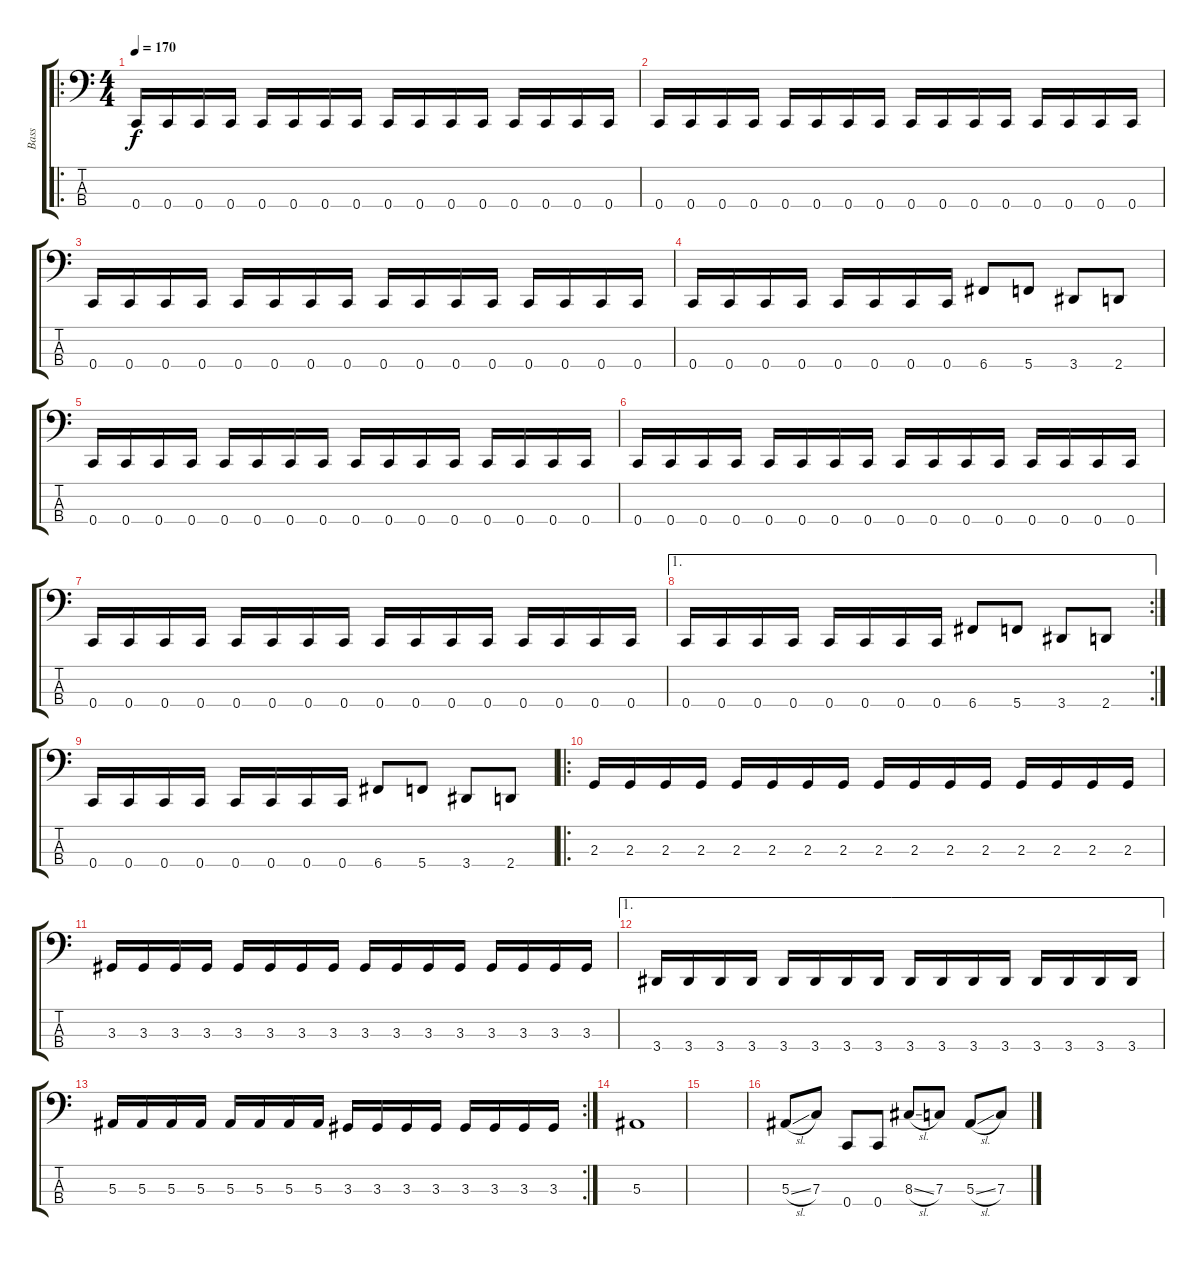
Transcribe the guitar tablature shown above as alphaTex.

\track ("Bass" "Bass") {instrument electricbassfinger}
\staff {score tabs}
\tuning (Eb2 Bb1 F1 C1) {hide}
\ro
\ts (4 4)
\tempo 170
\clef f4
\ks c
0.4.16{dy f} 0.4.16 0.4.16 0.4.16 0.4.16 0.4.16 0.4.16 0.4.16 0.4.16 0.4.16 0.4.16 0.4.16 0.4.16 0.4.16 0.4.16 0.4.16 |
0.4.16 0.4.16 0.4.16 0.4.16 0.4.16 0.4.16 0.4.16 0.4.16 0.4.16 0.4.16 0.4.16 0.4.16 0.4.16 0.4.16 0.4.16 0.4.16 |
0.4.16 0.4.16 0.4.16 0.4.16 0.4.16 0.4.16 0.4.16 0.4.16 0.4.16 0.4.16 0.4.16 0.4.16 0.4.16 0.4.16 0.4.16 0.4.16 |
0.4.16 0.4.16 0.4.16 0.4.16 0.4.16 0.4.16 0.4.16 0.4.16 6.4.8 5.4.8 3.4.8 2.4.8 |
0.4.16 0.4.16 0.4.16 0.4.16 0.4.16 0.4.16 0.4.16 0.4.16 0.4.16 0.4.16 0.4.16 0.4.16 0.4.16 0.4.16 0.4.16 0.4.16 |
0.4.16 0.4.16 0.4.16 0.4.16 0.4.16 0.4.16 0.4.16 0.4.16 0.4.16 0.4.16 0.4.16 0.4.16 0.4.16 0.4.16 0.4.16 0.4.16 |
0.4.16 0.4.16 0.4.16 0.4.16 0.4.16 0.4.16 0.4.16 0.4.16 0.4.16 0.4.16 0.4.16 0.4.16 0.4.16 0.4.16 0.4.16 0.4.16 |
\ae 1
\rc 2
0.4.16 0.4.16 0.4.16 0.4.16 0.4.16 0.4.16 0.4.16 0.4.16 6.4.8 5.4.8 3.4.8 2.4.8 |
0.4.16 0.4.16 0.4.16 0.4.16 0.4.16 0.4.16 0.4.16 0.4.16 6.4.8 5.4.8 3.4.8 2.4.8 |
\ro
2.3.16 2.3.16 2.3.16 2.3.16 2.3.16 2.3.16 2.3.16 2.3.16 2.3.16 2.3.16 2.3.16 2.3.16 2.3.16 2.3.16 2.3.16 2.3.16 |
3.3.16 3.3.16 3.3.16 3.3.16 3.3.16 3.3.16 3.3.16 3.3.16 3.3.16 3.3.16 3.3.16 3.3.16 3.3.16 3.3.16 3.3.16 3.3.16 |
\ae 1
3.4.16 3.4.16 3.4.16 3.4.16 3.4.16 3.4.16 3.4.16 3.4.16 3.4.16 3.4.16 3.4.16 3.4.16 3.4.16 3.4.16 3.4.16 3.4.16 |
\rc 2
5.3.16 5.3.16 5.3.16 5.3.16 5.3.16 5.3.16 5.3.16 5.3.16 3.3.16 3.3.16 3.3.16 3.3.16 3.3.16 3.3.16 3.3.16 3.3.16 |
5.3.1 |
|
5.3{sl}.8 7.3.8 0.4.8 0.4.8 8.3{sl}.8 7.3.8 5.3{sl}.8 7.3.8
